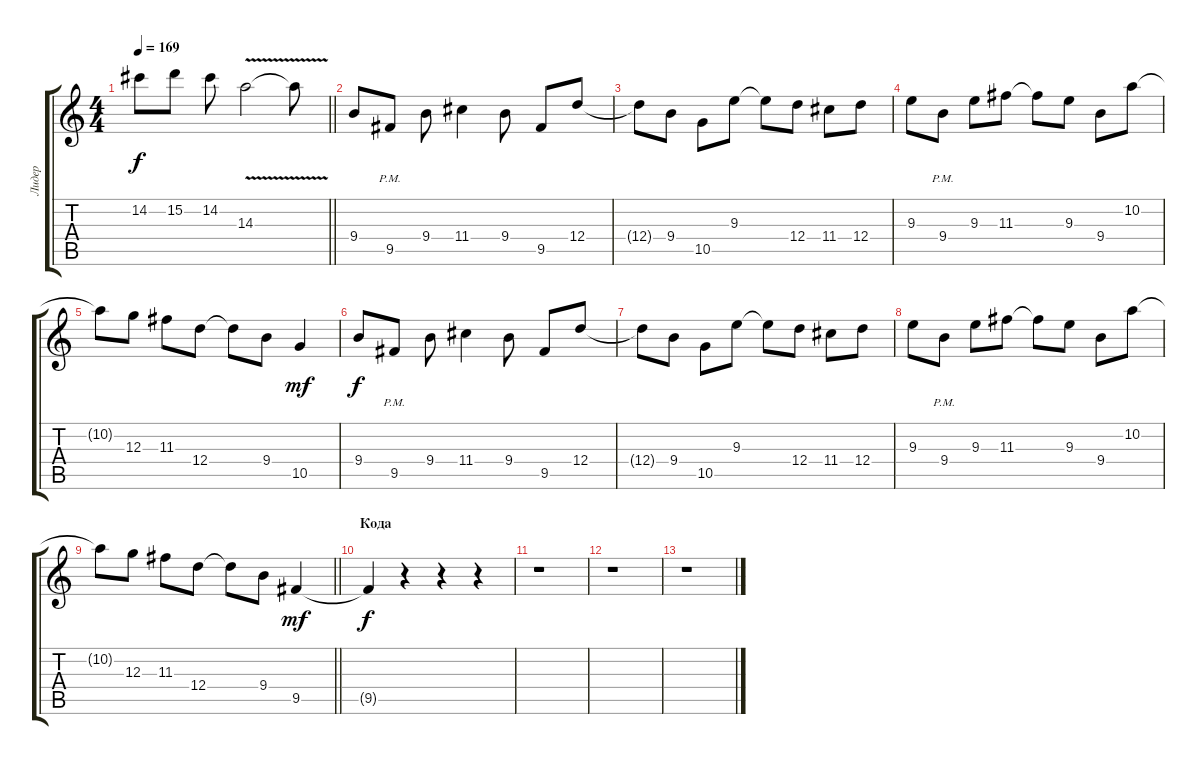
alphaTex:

\track ("Лидер" "Лидер") {instrument distortionguitar}
\staff {score tabs}
\tuning (E4 B3 G3 D3 A2 E2) {hide}
\ts (4 4)
\tempo 169
\clef g2
\barLineRight lightlight
\ks c
14.2{t}.8{dy f} 15.2.8 14.2.8 14.3{v}.2 14.3{t}.8 |
9.4.8 9.5{pm}.8 9.4.8 11.4.4 9.4.8 9.5.8 12.4.8 |
12.4{t}.8 9.4.8 10.5.8 9.3.8 9.3{t}.8 12.4.8 11.4.8 12.4.8 |
9.3.8 9.4{pm}.8 9.3.8 11.3.8 11.3{t}.8 9.3.8 9.4.8 10.2.8 |
10.2{t}.8 12.3.8 11.3.8 12.4.8 12.4{t}.8 9.4.8 10.5.4{dy mf} |
9.4.8{dy f} 9.5{pm}.8 9.4.8 11.4.4 9.4.8 9.5.8 12.4.8 |
12.4{t}.8 9.4.8 10.5.8 9.3.8 9.3{t}.8 12.4.8 11.4.8 12.4.8 |
9.3.8 9.4{pm}.8 9.3.8 11.3.8 11.3{t}.8 9.3.8 9.4.8 10.2.8 |
\barLineRight lightlight
10.2{t}.8 12.3.8 11.3.8 12.4.8 12.4{t}.8 9.4.8 9.5.4{dy mf} |
\section ("" "Кода")
9.5{t}.4{dy f volume 0} r.4 r.4 r.4 |
r.1 |
r.1 |
r.1
